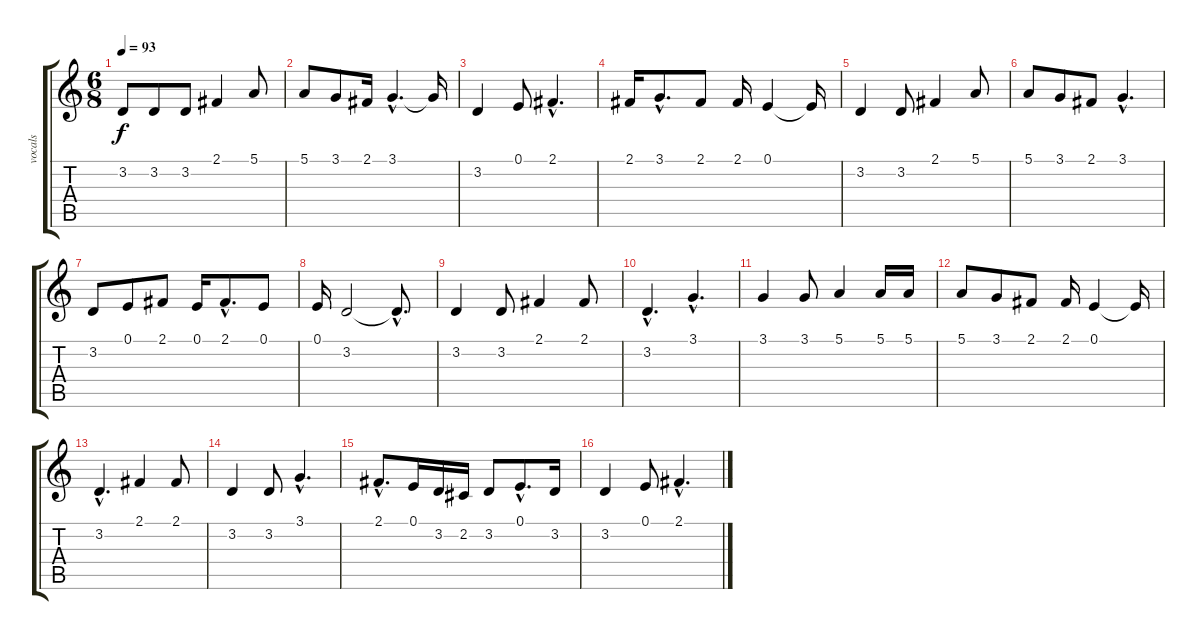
\track ("vocals" "vocals") {instrument oboe}
\staff {score tabs}
\tuning (E4 B3 G3 D3 A2 E2) {hide}
\ts (6 8)
\tempo 93
\clef g2
\ks c
3.2.8{dy f} 3.2.8 3.2.8 2.1.4 5.1.8 |
5.1.8 3.1.8 2.1.16 3.1{hac}.4{d} 3.1{t}.16 |
3.2.4 0.1.8 2.1{hac}.4{d} |
2.1.16 3.1{hac}.8{d} 2.1.8 2.1.16 0.1.4 0.1{t}.16 |
3.2.4 3.2.8 2.1.4 5.1.8 |
5.1.8 3.1.8 2.1.8 3.1{hac}.4{d} |
3.2.8 0.1.8 2.1.8 0.1.16 2.1{hac}.8{d} 0.1.8 |
0.1.16 3.2.2 3.2{hac t}.8{d} |
3.2.4 3.2.8 2.1.4 2.1.8 |
3.2{hac}.4{d} 3.1{hac}.4{d} |
3.1.4 3.1.8 5.1.4 5.1.16 5.1.16 |
5.1.8 3.1.8 2.1.8 2.1.16 0.1.4 0.1{t}.16 |
3.2{hac}.4{d} 2.1.4 2.1.8 |
3.2.4 3.2.8 3.1{hac}.4{d} |
2.1{hac}.8{d} 0.1.16 3.2.16 2.2.16 3.2.8 0.1{hac}.8{d} 3.2.16 |
3.2.4 0.1.8 2.1{hac}.4{d}
